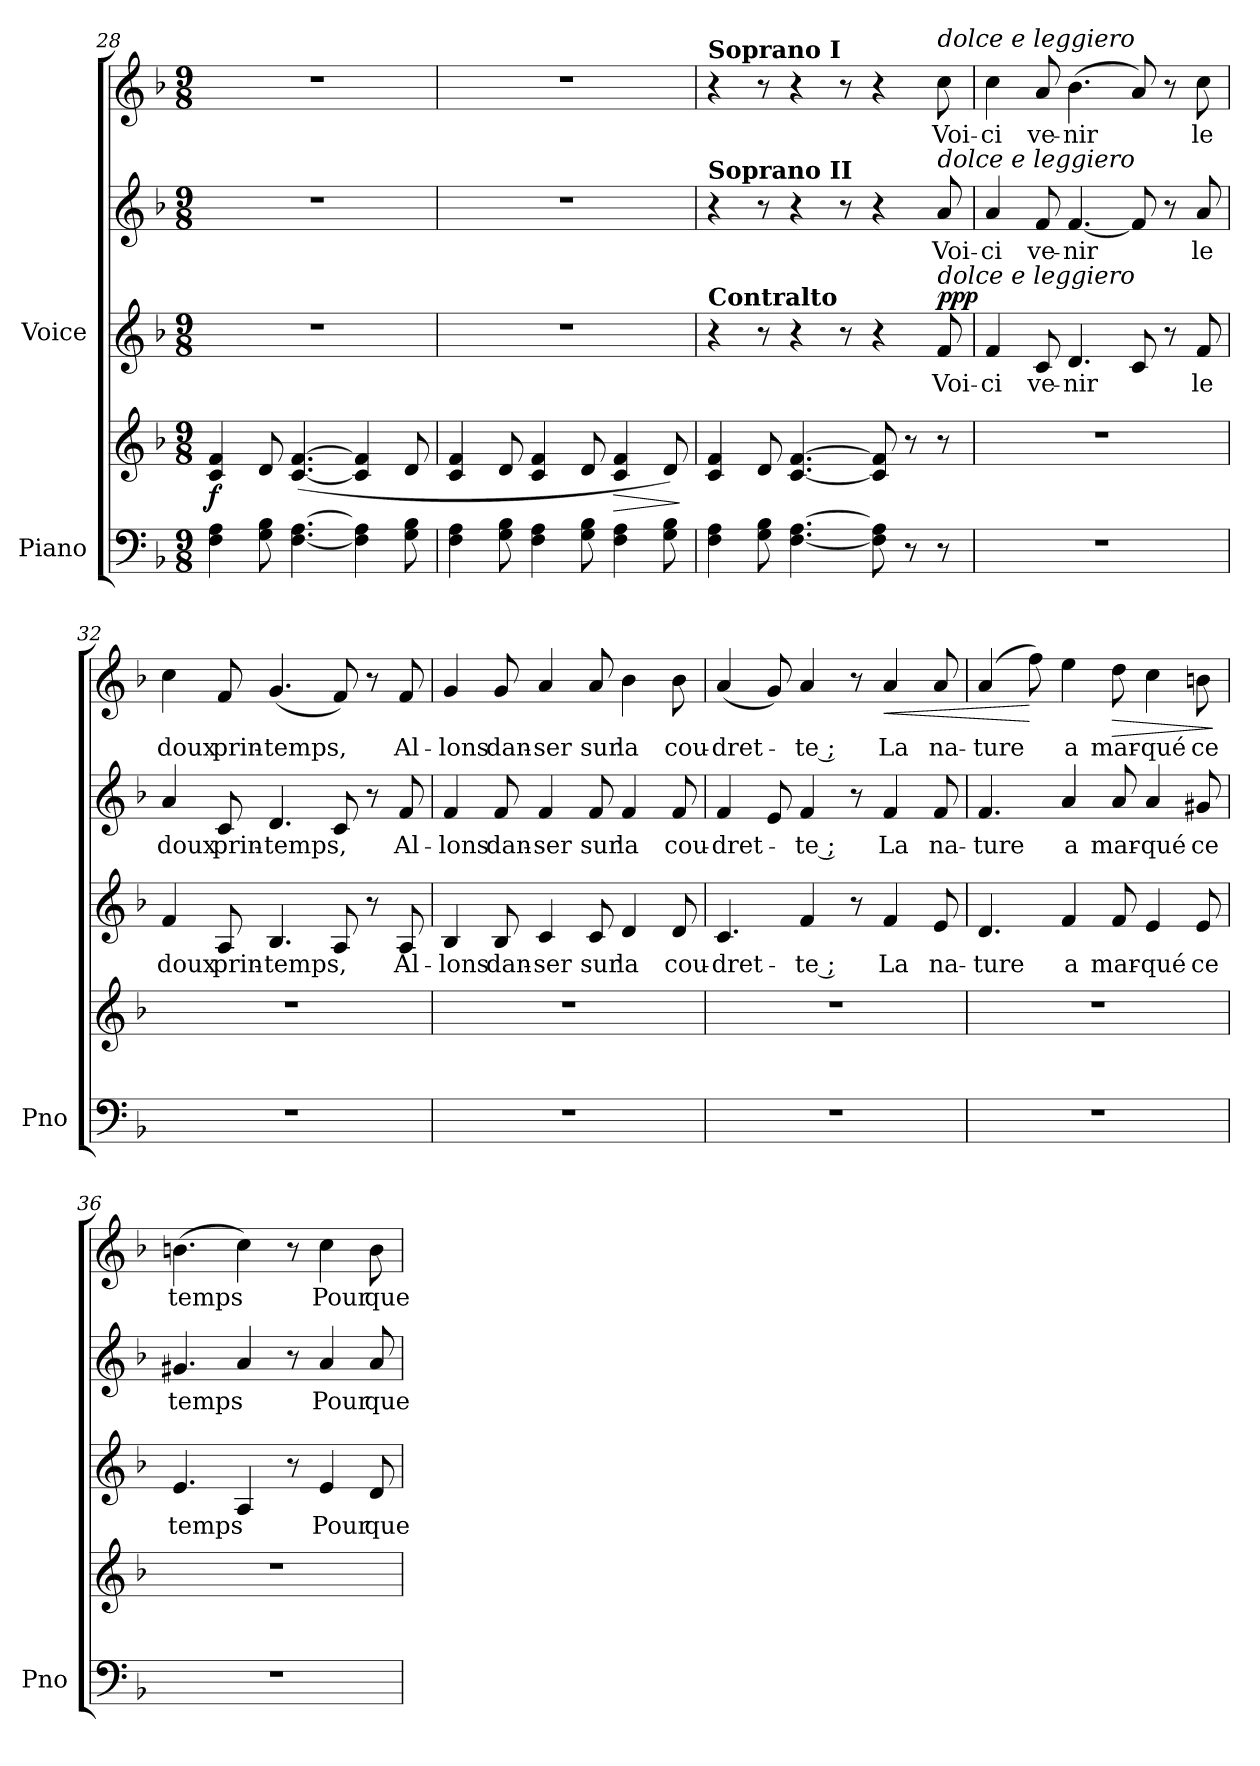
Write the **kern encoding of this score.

**kern	**kern	**dynam	**kern	**text	**kern	**text	**kern	**text	**dynam
*part2	*part2	*part2	*part1	*part1	*part1	*part1	*part1	*part1	*part1
*staff5	*staff4	*staff4/5	*staff3	*staff3	*staff2	*staff2	*staff1	*staff1	*staff1/2/3
*I"Piano	*	*	*I"Voice	*	*	*	*	*	*
*I'Pno	*	*	*	*	*	*	*	*	*
*clefF4	*clefG2	*	*clefG2	*	*clefG2	*	*clefG2	*	*
*k[b-]	*k[b-]	*	*k[b-]	*	*k[b-]	*	*k[b-]	*	*
*M9/8	*M9/8	*	*M9/8	*	*M9/8	*	*M9/8	*	*
=28	=28	=28	=28	=28	=28	=28	=28	=28	=28
!	!	!LO:DY:b	!	!	!	!	!	!	!
4F\ 4A\	4c/ 4f/	f	8%9r	.	8%9r	.	8%9r	.	.
8G\ 8B-\	8d/	.	.	.	.	.	.	.	.
[4.F\ [4.A\	(>[4.c/ [4.f/	.	.	.	.	.	.	.	.
4F\] 4A\]	4c/] 4f/]	.	.	.	.	.	.	.	.
8G\ 8B-\	8d/	.	.	.	.	.	.	.	.
=29	=29	=29	=29	=29	=29	=29	=29	=29	=29
4F\ 4A\	4c/ 4f/	.	8%9r	.	8%9r	.	8%9r	.	.
8G\ 8B-\	8d/	.	.	.	.	.	.	.	.
4F\ 4A\	4c/ 4f/	.	.	.	.	.	.	.	.
8G\ 8B-\	8d/	.	.	.	.	.	.	.	.
!	!	!LO:HP:b	!	!	!	!	!	!	!
4F\ 4A\	4c/ 4f/	>	.	.	.	.	.	.	.
8G\ 8B-\	8d/)	.	.	.	.	.	.	.	.
.	.	]	.	.	.	.	.	.	.
!!LO:PB:g=z
=30	=30	=30	=30	=30	=30	=30	=30	=30	=30
!	!	!	!	!	!	!	!LO:TX:a:B:t=Soprano I	!	!
!	!	!	!	!	!LO:TX:a:B:t=Soprano II	!	!	!	!
!	!	!	!LO:TX:a:B:t=Contralto	!	!	!	!	!	!
4F\ 4A\	4c/ 4f/	.	4r	.	4r	.	4r	.	.
8G\ 8B-\	8d/	.	8r	.	8r	.	8r	.	.
[4.F\ [4.A\	[4.c/ [4.f/	.	4r	.	4r	.	4r	.	.
.	.	.	8r	.	8r	.	8r	.	.
8F\] 8A\]	8c/] 8f/]	.	4r	.	4r	.	4r	.	.
8r	8r	.	.	.	.	.	.	.	.
!	!	!	!	!	!	!	!LO:TX:a:i:t=dolce e leggiero	!	!
!	!	!	!	!	!LO:TX:a:i:t=dolce e leggiero	!	!	!	!
!	!	!	!LO:TX:a:i:t=dolce e leggiero	!	!	!	!	!	!
!	!	!	!	!LO:LY:b	!	!LO:LY:b	!	!LO:LY:b	!LO:DY:a=3
!	!	!	!	!	!	!	!	!	!LO:DY:n=1:a=2
!	!	!	!	!	!	!	!	!	!LO:DY:n=2:a
8r	8r	.	8f/	Voi-	8a/	Voi-	8cc\	Voi-	p p p
=31	=31	=31	=31	=31	=31	=31	=31	=31	=31
!	!	!	!	!LO:LY:b	!	!LO:LY:b	!	!LO:LY:b	!
8%9r	8%9r	.	4f/	-ci	4a/	-ci	4cc\	-ci	.
!	!	!	!	!LO:LY:b	!	!LO:LY:b	!	!LO:LY:b	!
.	.	.	8c/	ve-	8f/	ve-	8a/	ve-	.
!	!	!	!	!LO:LY:b	!	!LO:LY:b	!	!LO:LY:b	!
.	.	.	4.d/	-nir	[4.f/	-nir	(4.b-\	-nir	.
.	.	.	8c/	.	8f/]	.	8a/)	.	.
.	.	.	8r	.	8r	.	8r	.	.
!	!	!	!	!LO:LY:b	!	!LO:LY:b	!	!LO:LY:b	!
.	.	.	8f/	le	8a/	le	8cc\	le	.
=32	=32	=32	=32	=32	=32	=32	=32	=32	=32
!	!	!	!	!LO:LY:b	!	!LO:LY:b	!	!LO:LY:b	!
8%9r	8%9r	.	4f/	doux	4a/	doux	4cc\	doux	.
!	!	!	!	!LO:LY:b	!	!LO:LY:b	!	!LO:LY:b	!
.	.	.	8A/	prin-	8c/	prin-	8f/	prin-	.
!	!	!	!	!LO:LY:b	!	!LO:LY:b	!	!LO:LY:b	!
.	.	.	4.B-/	-temps,	4.d/	-temps,	(4.g/	-temps,	.
.	.	.	8A/	.	8c/	.	8f/)	.	.
.	.	.	8r	.	8r	.	8r	.	.
!	!	!	!	!LO:LY:b	!	!LO:LY:b	!	!LO:LY:b	!
.	.	.	8A/	Al-	8f/	Al-	8f/	Al-	.
!!LO:LB:g=z
=33	=33	=33	=33	=33	=33	=33	=33	=33	=33
!	!	!	!	!LO:LY:b	!	!LO:LY:b	!	!LO:LY:b	!
8%9r	8%9r	.	4B-/	-lons	4f/	-lons	4g/	-lons	.
!	!	!	!	!LO:LY:b	!	!LO:LY:b	!	!LO:LY:b	!
.	.	.	8B-/	dan-	8f/	dan-	8g/	dan-	.
!	!	!	!	!LO:LY:b	!	!LO:LY:b	!	!LO:LY:b	!
.	.	.	4c/	-ser	4f/	-ser	4a/	-ser	.
!	!	!	!	!LO:LY:b	!	!LO:LY:b	!	!LO:LY:b	!
.	.	.	8c/	sur	8f/	sur	8a/	sur	.
!	!	!	!	!LO:LY:b	!	!LO:LY:b	!	!LO:LY:b	!
.	.	.	4d/	la	4f/	la	4b-\	la	.
!	!	!	!	!LO:LY:b	!	!LO:LY:b	!	!LO:LY:b	!
.	.	.	8d/	cou-	8f/	cou-	8b-\	cou-	.
=34	=34	=34	=34	=34	=34	=34	=34	=34	=34
!	!	!	!	!LO:LY:b	!	!LO:LY:b	!	!LO:LY:b	!
8%9r	8%9r	.	4.c/	-dret-	4f/	-dret-	(4a/	-dret-	.
.	.	.	.	.	8e/	.	8g/)	.	.
!	!	!	!	!LO:LY:b	!	!LO:LY:b	!	!LO:LY:b	!
.	.	.	4f/	-te ;	4f/	-te ;	4a/	-te ;	.
.	.	.	8r	.	8r	.	8r	.	.
!	!	!	!	!LO:LY:b	!	!LO:LY:b	!	!LO:LY:b	!LO:HP:b
.	.	.	4f/	La	4f/	La	4a/	La	<
!	!	!	!	!LO:LY:b	!	!LO:LY:b	!	!LO:LY:b	!
.	.	.	8e/	na-	8f/	na-	8a/	na-	.
=35	=35	=35	=35	=35	=35	=35	=35	=35	=35
!	!	!	!	!LO:LY:b	!	!LO:LY:b	!	!LO:LY:b	!
8%9r	8%9r	.	4.d/	-ture	4.f/	-ture	(4a/	-ture	.
.	.	.	.	.	.	.	8ff\)	.	[
!	!	!	!	!LO:LY:b	!	!LO:LY:b	!	!LO:LY:b	!
.	.	.	4f/	a	4a/	a	4ee\	a	.
!	!	!	!	!LO:LY:b	!	!LO:LY:b	!	!LO:LY:b	!LO:HP:b
.	.	.	8f/	mar-	8a/	mar-	8dd\	mar-	>
!	!	!	!	!LO:LY:b	!	!LO:LY:b	!	!LO:LY:b	!
.	.	.	4e/	-qué	4a/	-qué	4cc\	-qué	.
!	!	!	!	!LO:LY:b	!	!LO:LY:b	!	!LO:LY:b	!
.	.	.	8e/	ce	8g#X/	ce	8bn\	ce	.
.	.	.	.	.	.	.	.	.	]
!!LO:LB:g=z
=36	=36	=36	=36	=36	=36	=36	=36	=36	=36
!	!	!	!	!LO:LY:b	!	!LO:LY:b	!	!LO:LY:b	!
8%9r	8%9r	.	4.e/	temps	4.g#X/	temps	(4.bn\	temps	.
.	.	.	4A/	.	4a/	.	4cc\)	.	.
.	.	.	8r	.	8r	.	8r	.	.
!	!	!	!	!LO:LY:b	!	!LO:LY:b	!	!LO:LY:b	!
.	.	.	4e/	Pour	4a/	Pour	4cc\	Pour	.
!	!	!	!	!LO:LY:b	!	!LO:LY:b	!	!LO:LY:b	!
.	.	.	8d/	que	8a/	que	8b\	que	.
=	=	=	=	=	=	=	=	=	=
*-	*-	*-	*-	*-	*-	*-	*-	*-	*-
